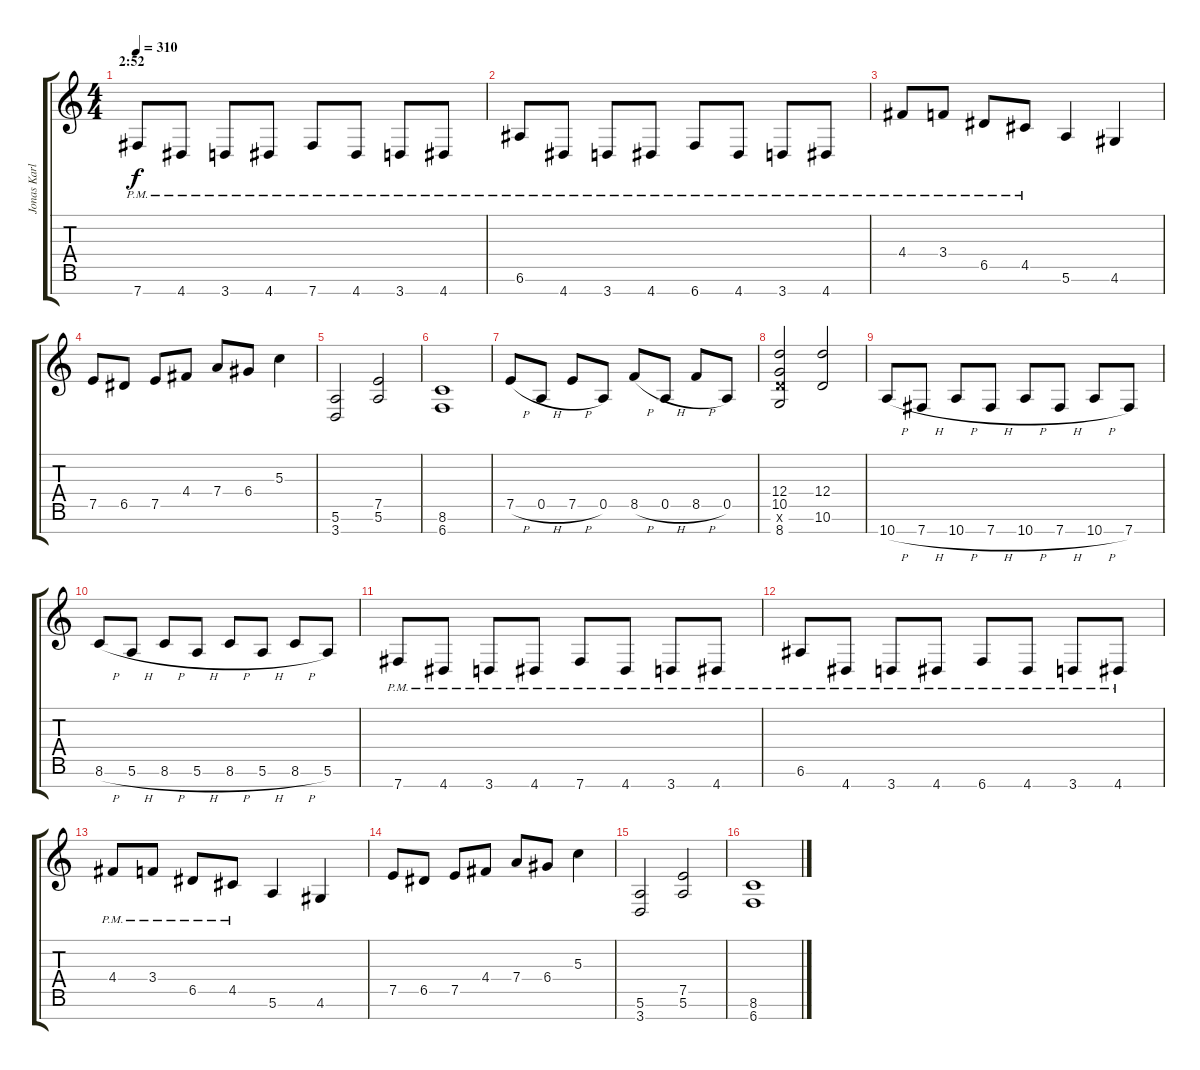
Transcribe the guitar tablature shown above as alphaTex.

\track ("Jonas Karlsson" "Jonas Karl") {instrument distortionguitar}
\staff {score tabs}
\tuning (E4 B3 G3 D3 A2 E2 B1) {hide}
\ts (4 4)
\section ("" "2:52")
\tempo 310
\clef g2
\ks c
7.7{pm}.8{dy f} 4.7{pm}.8 3.7{pm}.8 4.7{pm}.8 7.7{pm}.8 4.7{pm}.8 3.7{pm}.8 4.7{pm}.8 |
6.6{pm}.8 4.7{pm}.8 3.7{pm}.8 4.7{pm}.8 6.7{pm}.8 4.7{pm}.8 3.7{pm}.8 4.7{pm}.8 |
4.4{pm}.8 3.4{pm}.8 6.5{pm}.8 4.5{pm}.8 5.6.4 4.6.4 |
7.5.8 6.5.8 7.5.8 4.4.8 7.4.8 6.4.8 5.3.4 |
(5.6 3.7).2 (7.5 5.6).2 |
(8.6 6.7).1 |
7.5{h}.8 0.5{h}.8 7.5{h}.8 0.5.8 8.5{h}.8 0.5{h}.8 8.5{h}.8 0.5.8 |
(12.4 10.5 10.6{x} 8.7).2 (12.4 10.6).2 |
10.7{h}.8 7.7{h}.8 10.7{h}.8 7.7{h}.8 10.7{h}.8 7.7{h}.8 10.7{h}.8 7.7.8 |
8.6{h}.8 5.6{h}.8 8.6{h}.8 5.6{h}.8 8.6{h}.8 5.6{h}.8 8.6{h}.8 5.6.8 |
7.7{pm}.8 4.7{pm}.8 3.7{pm}.8 4.7{pm}.8 7.7{pm}.8 4.7{pm}.8 3.7{pm}.8 4.7{pm}.8 |
6.6{pm}.8 4.7{pm}.8 3.7{pm}.8 4.7{pm}.8 6.7{pm}.8 4.7{pm}.8 3.7{pm}.8 4.7{pm}.8 |
4.4{pm}.8 3.4{pm}.8 6.5{pm}.8 4.5{pm}.8 5.6.4 4.6.4 |
7.5.8 6.5.8 7.5.8 4.4.8 7.4.8 6.4.8 5.3.4 |
(5.6 3.7).2 (7.5 5.6).2 |
(8.6 6.7).1
